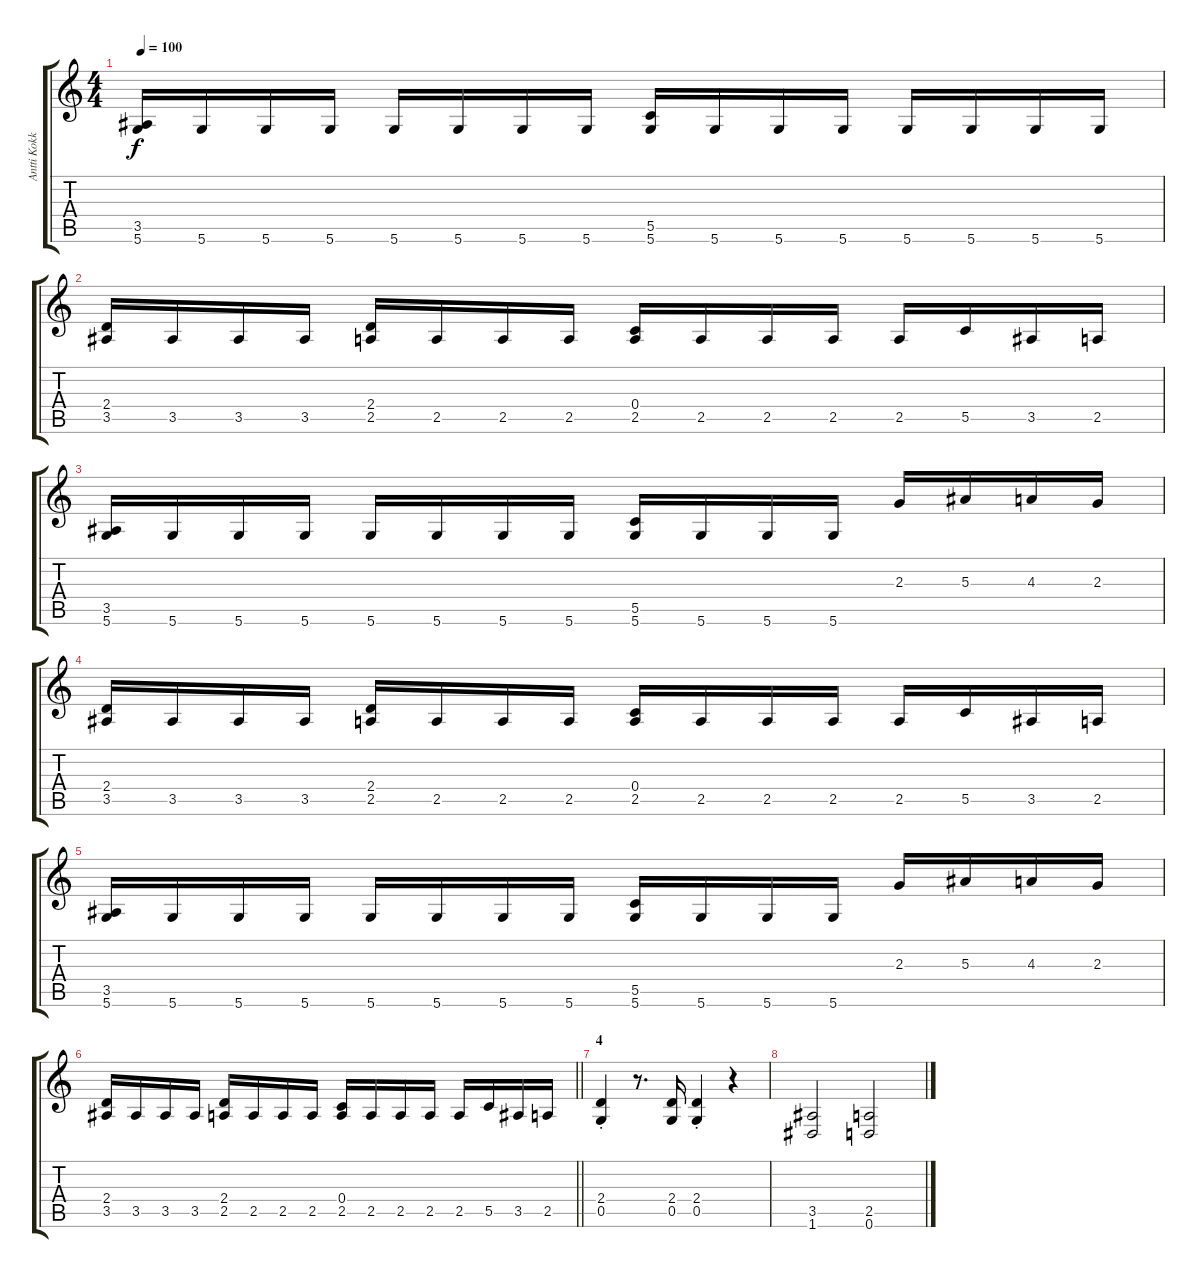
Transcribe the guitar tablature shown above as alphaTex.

\track ("Antti Kokko" "Antti Kokk") {instrument distortionguitar}
\staff {score tabs}
\tuning (D4 A3 F3 C3 G2 D2) {hide}
\ts (4 4)
\tempo 100
\clef g2
\ks c
(3.5 5.6).16{dy f} 5.6.16 5.6.16 5.6.16 5.6.16 5.6.16 5.6.16 5.6.16 (5.5 5.6).16 5.6.16 5.6.16 5.6.16 5.6.16 5.6.16 5.6.16 5.6.16 |
(2.4 3.5).16 3.5.16 3.5.16 3.5.16 (2.4 2.5).16 2.5.16 2.5.16 2.5.16 (0.4 2.5).16 2.5.16 2.5.16 2.5.16 2.5.16 5.5.16 3.5.16 2.5.16 |
(3.5 5.6).16 5.6.16 5.6.16 5.6.16 5.6.16 5.6.16 5.6.16 5.6.16 (5.5 5.6).16 5.6.16 5.6.16 5.6.16 2.3.16 5.3.16 4.3.16 2.3.16 |
(2.4 3.5).16 3.5.16 3.5.16 3.5.16 (2.4 2.5).16 2.5.16 2.5.16 2.5.16 (0.4 2.5).16 2.5.16 2.5.16 2.5.16 2.5.16 5.5.16 3.5.16 2.5.16 |
(3.5 5.6).16 5.6.16 5.6.16 5.6.16 5.6.16 5.6.16 5.6.16 5.6.16 (5.5 5.6).16 5.6.16 5.6.16 5.6.16 2.3.16 5.3.16 4.3.16 2.3.16 |
\barLineRight lightlight
(2.4 3.5).16 3.5.16 3.5.16 3.5.16 (2.4 2.5).16 2.5.16 2.5.16 2.5.16 (0.4 2.5).16 2.5.16 2.5.16 2.5.16 2.5.16 5.5.16 3.5.16 2.5.16 |
\section ("" "4")
(2.4{st} 0.5{st}).4 r.8{d} (2.4 0.5).16 (2.4{st} 0.5{st}).4 r.4 |
(3.5 1.6).2 (2.5 0.6).2
